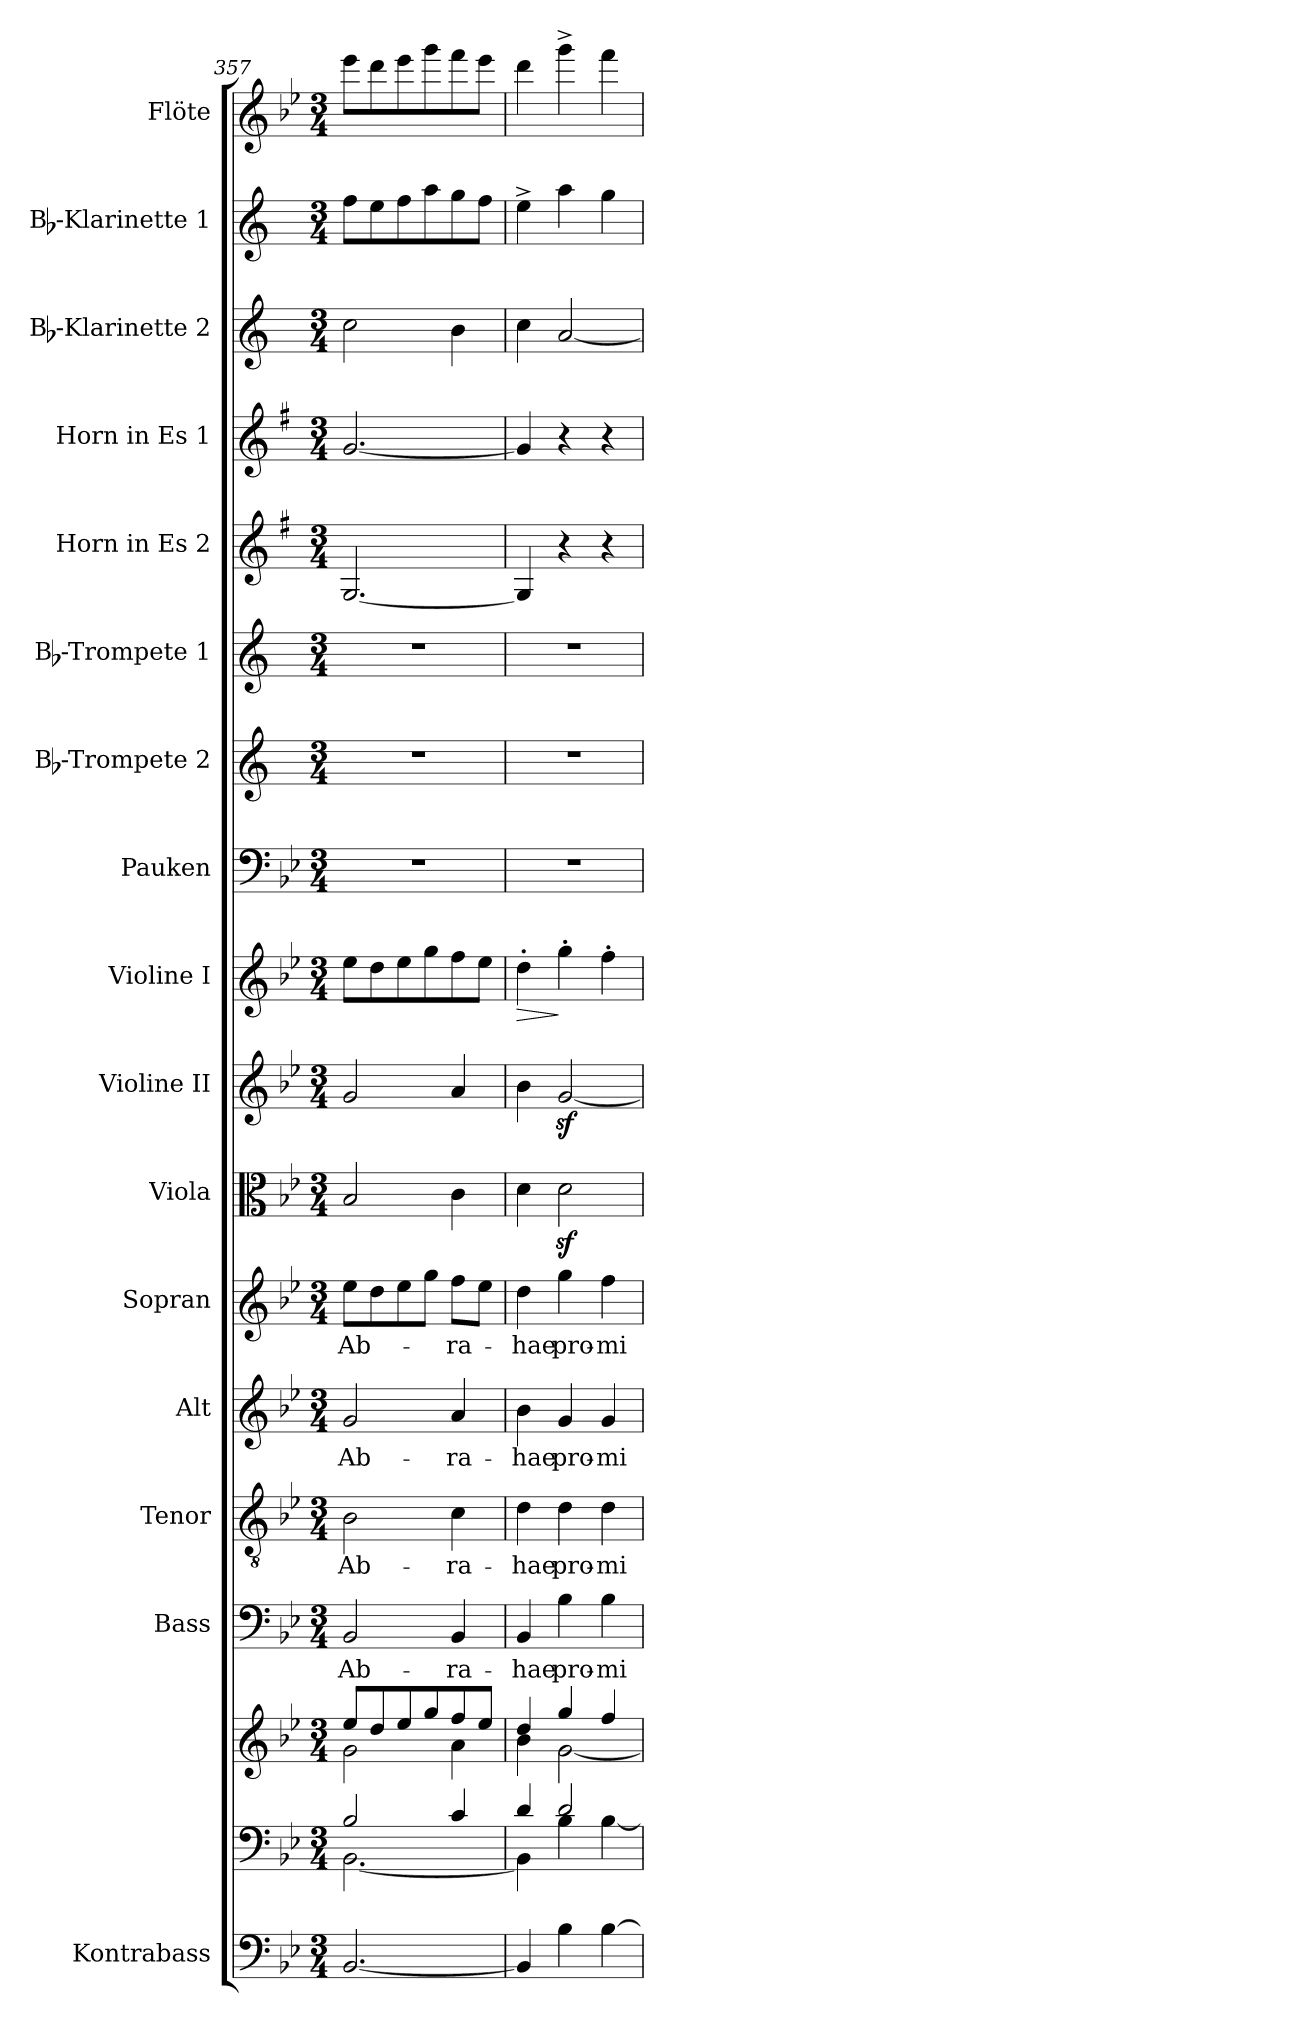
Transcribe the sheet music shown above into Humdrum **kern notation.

**kern	**kern	**kern	**kern	**text	**kern	**text	**kern	**text	**kern	**text	**kern	**kern	**kern	**dynam	**kern	**kern	**kern	**kern	**kern	**kern	**kern	**kern
*part17	*part16	*part16	*part15	*part15	*part14	*part14	*part13	*part13	*part12	*part12	*part11	*part10	*part9	*part9	*part8	*part7	*part6	*part5	*part4	*part3	*part2	*part1
*staff18	*staff17	*staff16	*staff15	*staff15	*staff14	*staff14	*staff13	*staff13	*staff12	*staff12	*staff11	*staff10	*staff9	*staff9	*staff8	*staff7	*staff6	*staff5	*staff4	*staff3	*staff2	*staff1
*I"Kontrabass	*	*	*I"Bass	*	*I"Tenor	*	*I"Alt	*	*I"Sopran	*	*I"Viola	*I"Violine II	*I"Violine I	*	*I"Pauken	*I"Bb-Trompete 2	*I"Bb-Trompete 1	*I"Horn in Es 2	*I"Horn in Es 1	*I"Bb-Klarinette 2	*I"Bb-Klarinette 1	*I"Flöte
*I'Kb.	*	*	*I'B.	*	*I'T.	*	*I'A.	*	*I'S.	*	*I'Vla.	*I'Vl. II	*I'Vl. I	*	*I'Pk.	*I'Bb Trp. 2	*I'Bb Trp. 1	*	*	*I'Bb Kl. 2	*I'Bb Kl. 1	*I'Fl.
*clefF4	*clefF4	*clefG2	*clefF4	*	*clefGv2	*	*clefG2	*	*clefG2	*	*clefC3	*clefG2	*clefG2	*	*clefF4	*clefG2	*clefG2	*clefG2	*clefG2	*clefG2	*clefG2	*clefG2
*ITrd7c12	*	*	*	*	*	*	*	*	*	*	*	*	*	*	*	*ITrd1c2	*ITrd1c2	*ITrd5c9	*ITrd5c9	*ITrd1c2	*ITrd1c2	*
*k[b-e-]	*k[b-e-]	*k[b-e-]	*k[b-e-]	*	*k[b-e-]	*	*k[b-e-]	*	*k[b-e-]	*	*k[b-e-]	*k[b-e-]	*k[b-e-]	*	*k[b-e-]	*k[b-e-]	*k[b-e-]	*k[b-e-]	*k[b-e-]	*k[b-e-]	*k[b-e-]	*k[b-e-]
*B-:	*B-:	*B-:	*B-:	*	*B-:	*	*B-:	*	*B-:	*	*B-:	*B-:	*B-:	*	*B-:	*B-:	*B-:	*B-:	*B-:	*B-:	*B-:	*B-:
*M3/4	*M3/4	*M3/4	*M3/4	*	*M3/4	*	*M3/4	*	*M3/4	*	*M3/4	*M3/4	*M3/4	*	*M3/4	*M3/4	*M3/4	*M3/4	*M3/4	*M3/4	*M3/4	*M3/4
=357	=357	=357	=357	=357	=357	=357	=357	=357	=357	=357	=357	=357	=357	=357	=357	=357	=357	=357	=357	=357	=357	=357
*	*^	*^	*	*	*	*	*	*	*	*	*	*	*	*	*	*	*	*	*	*	*	*
!	!	!	!	!	!	!LO:LY:b	!	!LO:LY:b	!	!LO:LY:b	!	!LO:LY:b	!	!	!	!	!	!	!	!	!	!	!	!
[2.BBB-/	2B-/	[<2.BB-\	8ee-/L	2g\	2BB-/	Ab-	2B-\	Ab-	2g/	Ab-	8ee-\L	Ab-	2B-/	2g/	8ee-\L	.	2.r	2.r	2.r	[2.BB-/	[2.B-/	2b-\	8ee-\L	8eee-\L
.	.	.	8dd/	.	.	.	.	.	.	.	8dd\	.	.	.	8dd\	.	.	.	.	.	.	.	8dd\	8ddd\
.	.	.	8ee-/	.	.	.	.	.	.	.	8ee-\	.	.	.	8ee-\	.	.	.	.	.	.	.	8ee-\	8eee-\
.	.	.	8gg/	.	.	.	.	.	.	.	8gg\J	.	.	.	8gg\	.	.	.	.	.	.	.	8gg\	8ggg\
!	!	!	!	!	!	!LO:LY:b	!	!LO:LY:b	!	!LO:LY:b	!	!LO:LY:b	!	!	!	!	!	!	!	!	!	!	!	!
.	4c/	.	8ff/	4a\	4BB-/	-ra-	4c\	-ra-	4a/	-ra-	8ff\L	-ra-	4c\	4a/	8ff\	.	.	.	.	.	.	4a\	8ff\	8fff\
.	.	.	8ee-/J	.	.	.	.	.	.	.	8ee-\J	.	.	.	8ee-\J	.	.	.	.	.	.	.	8ee-\J	8eee-\J
=358	=358	=358	=358	=358	=358	=358	=358	=358	=358	=358	=358	=358	=358	=358	=358	=358	=358	=358	=358	=358	=358	=358	=358	=358
!	!	!	!	!	!	!LO:LY:b	!	!LO:LY:b	!	!LO:LY:b	!	!LO:LY:b	!	!	!	!LO:HP:b	!	!	!	!	!	!	!	!
4BBB-/]	4d/	4BB-\]	4dd/	4b-\	4BB-/	-hae	4d\	-hae	4b-\	-hae	4dd\	-hae	4d\	4b-\	4dd'>\	>	2.r	2.r	2.r	4BB-/]	4B-/]	4b-\	4dd^>\	4ddd\
!	!	!	!	!	!	!LO:LY:b	!	!LO:LY:b	!	!LO:LY:b	!	!LO:LY:b	!	!	!	!	!	!	!	!	!	!	!	!
4BB-\	2d/	4B-\	4gg/	[<2g\	4B-\	pro-	4d\	pro-	4g/	pro-	4gg\	pro-	2dz<\	[2gz</	4gg'>\	]	.	.	.	4r	4r	[2g/	4gg\	4ggg^>\
!	!	!	!	!	!	!LO:LY:b	!	!LO:LY:b	!	!LO:LY:b	!	!LO:LY:b	!	!	!	!	!	!	!	!	!	!	!	!
[4BB-\	.	[<4B-\	4ff/	.	4B-\	-mi-	4d\	-mi-	4g/	-mi-	4ff\	-mi-	.	.	4ff'>\	.	.	.	.	4r	4r	.	4ff\	4fff\
*	*v	*v	*	*	*	*	*	*	*	*	*	*	*	*	*	*	*	*	*	*	*	*	*	*
*	*	*v	*v	*	*	*	*	*	*	*	*	*	*	*	*	*	*	*	*	*	*	*	*
=	=	=	=	=	=	=	=	=	=	=	=	=	=	=	=	=	=	=	=	=	=	=
*-	*-	*-	*-	*-	*-	*-	*-	*-	*-	*-	*-	*-	*-	*-	*-	*-	*-	*-	*-	*-	*-	*-
